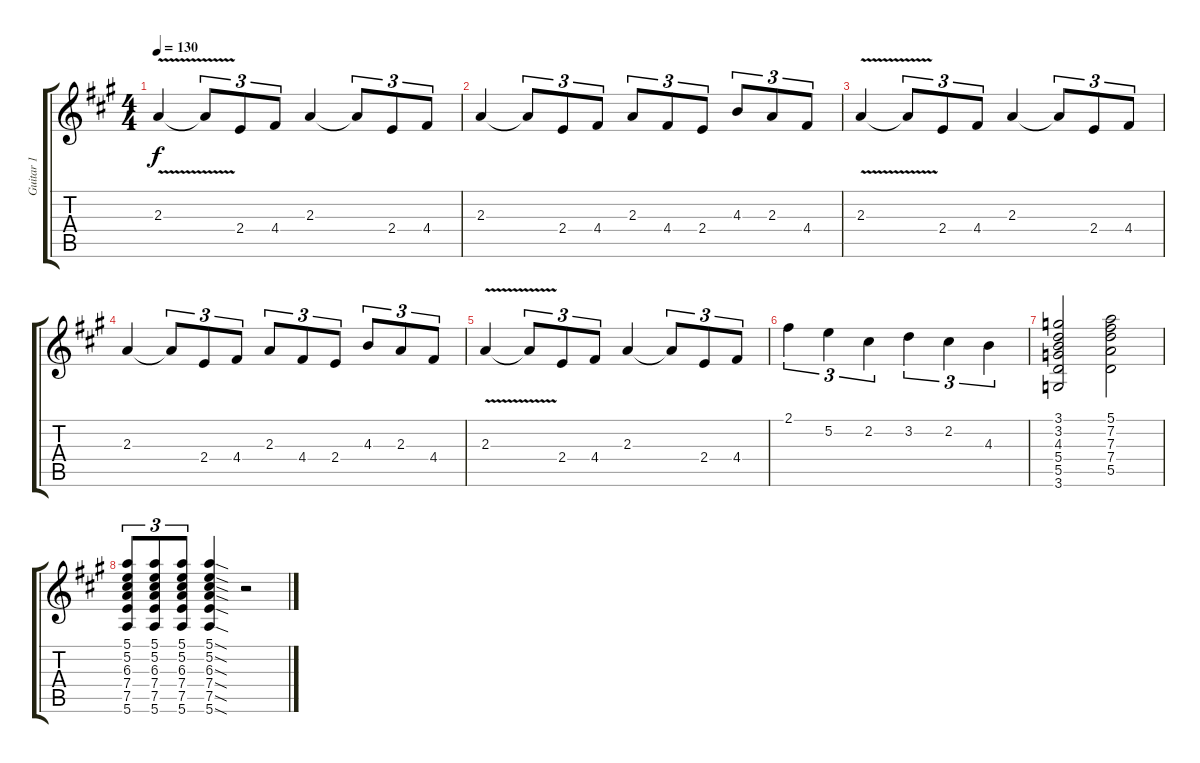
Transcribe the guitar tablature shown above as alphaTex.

\track ("Guitar 1" "Guitar 1") {instrument overdrivenguitar}
\staff {score tabs}
\tuning (E4 B3 G3 D3 A2 E2) {hide}
\ts (4 4)
\tempo 130
\clef g2
\ks a
2.3{v}.4{dy f} 2.3{t}.8{tu (3 2)} 2.4.8{tu (3 2)} 4.4.8{tu (3 2)} 2.3.4 2.3{t}.8{tu (3 2)} 2.4.8{tu (3 2)} 4.4.8{tu (3 2)} |
2.3.4 2.3{t}.8{tu (3 2)} 2.4.8{tu (3 2)} 4.4.8{tu (3 2)} 2.3.8{tu (3 2)} 4.4.8{tu (3 2)} 2.4.8{tu (3 2)} 4.3.8{tu (3 2)} 2.3.8{tu (3 2)} 4.4.8{tu (3 2)} |
2.3{v}.4 2.3{t}.8{tu (3 2)} 2.4.8{tu (3 2)} 4.4.8{tu (3 2)} 2.3.4 2.3{t}.8{tu (3 2)} 2.4.8{tu (3 2)} 4.4.8{tu (3 2)} |
2.3.4 2.3{t}.8{tu (3 2)} 2.4.8{tu (3 2)} 4.4.8{tu (3 2)} 2.3.8{tu (3 2)} 4.4.8{tu (3 2)} 2.4.8{tu (3 2)} 4.3.8{tu (3 2)} 2.3.8{tu (3 2)} 4.4.8{tu (3 2)} |
2.3{v}.4 2.3{t}.8{tu (3 2)} 2.4.8{tu (3 2)} 4.4.8{tu (3 2)} 2.3.4 2.3{t}.8{tu (3 2)} 2.4.8{tu (3 2)} 4.4.8{tu (3 2)} |
2.1.4{tu (3 2)} 5.2.4{tu (3 2)} 2.2.4{tu (3 2)} 3.2.4{tu (3 2)} 2.2.4{tu (3 2)} 4.3.4{tu (3 2)} |
(3.1 3.2 4.3 5.4 5.5 3.6).2 (5.1 7.2 7.3 7.4 5.5).2 |
(5.1 5.2 6.3 7.4 7.5 5.6).8{tu (3 2)} (5.1 5.2 6.3 7.4 7.5 5.6).8{tu (3 2)} (5.1 5.2 6.3 7.4 7.5 5.6).8{tu (3 2)} (5.1{sod} 5.2{sod} 6.3{sod} 7.4{sod} 7.5{sod} 5.6{sod}).4 r.2
